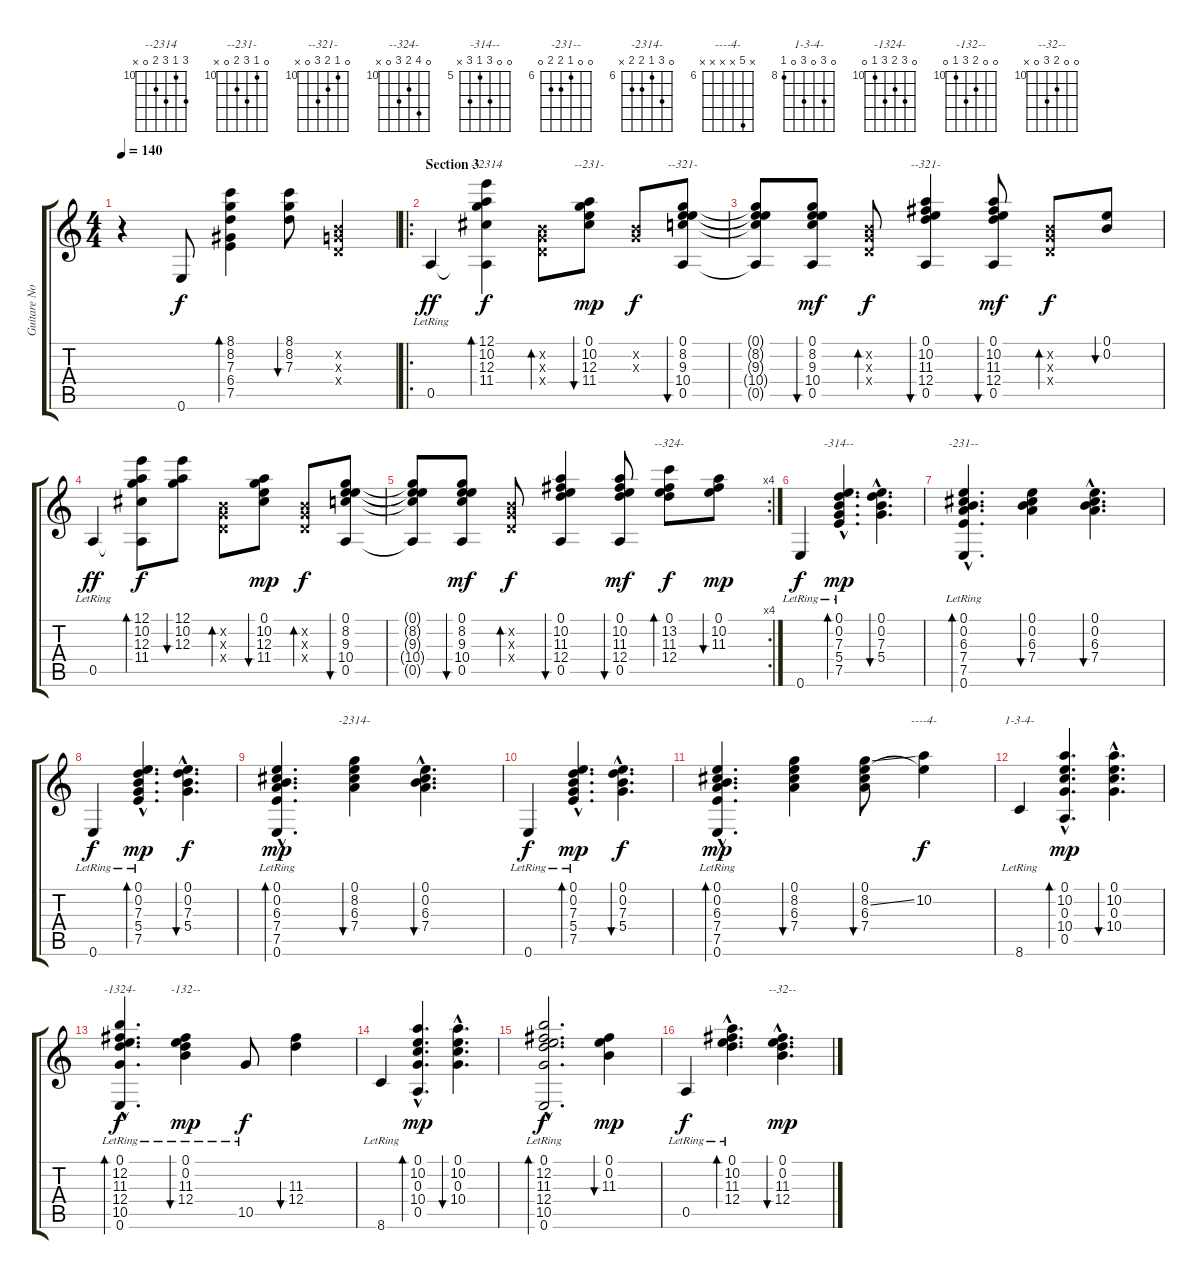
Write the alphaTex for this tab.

\track ("Guitare Novembre 2001" "Guitare No") {instrument acousticguitarnylon}
\staff {score tabs}
\tuning (E4 B3 G3 D3 A2 E2) {hide}
\chord ("--2314" 12 10 12 11 0 x) {firstfret 10}
\chord ("--231-" 0 10 12 11 0 x) {firstfret 10}
\chord ("--321-" 0 8 9 10 0 x) {firstfret 8}
\chord ("--321-" 0 10 11 12 0 x) {firstfret 10}
\chord ("--324-" 0 13 11 12 0 x) {firstfret 10}
\chord ("-314--" 0 0 7 5 7 x) {firstfret 5}
\chord ("-231--" 0 0 6 7 7 0) {firstfret 6}
\chord ("-2314-" 0 8 6 7 7 x) {firstfret 6}
\chord ("----4-" x 10 x x x x) {firstfret 6}
\chord ("1-3-4-" 0 10 0 10 0 8) {firstfret 8}
\chord ("-1324-" 0 12 11 12 10 0) {firstfret 10}
\chord ("-132--" 0 0 11 12 10 0) {firstfret 10}
\chord ("--32--" 0 0 11 12 0 x) {firstfret 10}
\ts (4 4)
\tempo 140
\clef g2
\ks c
r.4{dy f} 0.6.8 (8.1 8.2 7.3 6.4 7.5).4{bd 30} (8.1 8.2 7.3).8{bu 30} (0.2{x} 0.3{x} 0.4{x}).4 |
\ro
\section ("" "Section 3")
0.5{lr}.4{dy ff} (12.1 10.2 12.3 11.4 0.5{t}).4{bd 30 ch "--2314" dy f} (0.2{x} 0.3{x} 0.4{x}).8{bd 30} (0.1 10.2 12.3 11.4).8{bu 30 ch "--231-" dy mp} (0.2{x} 0.3{x}).8{dy f} (0.1 8.2 9.3 10.4 0.5).8{bu 30 ch "--321-"} |
(0.1{t} 8.2{t} 9.3{t} 10.4{t} 0.5{t}).8 (0.1 8.2 9.3 10.4 0.5).8{bu 30 dy mf} (0.2{x} 0.3{x} 0.4{x}).8{bd 30 dy f} (0.1 10.2 11.3 12.4 0.5).4{bu 30 ch "--321-"} (0.1 10.2 11.3 12.4 0.5).8{bu 30 dy mf} (0.2{x} 0.3{x} 0.4{x}).8{bd 30 dy f} (0.1 0.2).8{bu 30} |
0.5{lr}.4{dy ff} (12.1 10.2 12.3 11.4 0.5{t}).8{bd 30 dy f} (12.1 10.2 12.3).8{bu 30} (0.2{x} 0.3{x} 0.4{x}).8{bd 30} (0.1 10.2 12.3 11.4).8{bu 30 dy mp} (0.2{x} 0.3{x} 0.4{x}).8{bd 30 dy f} (0.1 8.2 9.3 10.4 0.5).8{bu 30} |
\rc 4
(0.1{t} 8.2{t} 9.3{t} 10.4{t} 0.5{t}).8 (0.1 8.2 9.3 10.4 0.5).8{bu 30 dy mf} (0.2{x} 0.3{x} 0.4{x}).8{bd 30 dy f} (0.1 10.2 11.3 12.4 0.5).4{bu 30} (0.1 10.2 11.3 12.4 0.5).8{bu 30 dy mf} (0.1 13.2 11.3 12.4).8{bd 30 ch "--324-" dy f} (0.1 10.2 11.3).8{bu 30 dy mp} |
0.6{lr}.4{dy f} (0.1{hac} 0.2{hac} 7.3{hac} 5.4{hac} 7.5{hac lr}).4{d bd 240 ch "-314--" dy mp} (0.1{hac} 0.2{hac} 7.3{hac} 5.4{hac}).4{d bu 60} |
(0.1{hac} 0.2{hac} 6.3{hac} 7.4{hac lr} 7.5{hac lr} 0.6{hac}).4{d bd 240 ch "-231--"} (0.1 0.2 6.3 7.4).4{bu 60} (0.1{hac} 0.2{hac} 6.3{hac} 7.4{hac}).4{d bu 60} |
0.6{lr}.4{dy f} (0.1{hac} 0.2{hac} 7.3{hac} 5.4{hac} 7.5{hac lr}).4{d bd 240 dy mp} (0.1{hac} 0.2{hac} 7.3{hac} 5.4{hac}).4{d bu 60 dy f} |
(0.1{hac} 0.2{hac} 6.3{hac} 7.4{hac} 7.5{hac lr} 0.6{hac lr}).4{d bd 240 dy mp} (0.1 8.2 6.3 7.4).4{bu 60 ch "-2314-"} (0.1{hac} 0.2{hac} 6.3{hac} 7.4{hac}).4{d bu 60} |
0.6{lr}.4{dy f} (0.1{hac} 0.2{hac} 7.3{hac} 5.4{hac} 7.5{hac lr}).4{d bd 240 dy mp} (0.1{hac} 0.2{hac} 7.3{hac} 5.4{hac}).4{d bu 60 dy f} |
(0.1{hac} 0.2{hac} 6.3{hac} 7.4{hac} 7.5{hac lr} 0.6{hac lr}).4{d bd 240 dy mp} (0.1 8.2 6.3 7.4).4{bu 60} (0.1 8.2{ss} 6.3 7.4).8{bu 60} (0.1{t} 10.2).4{ch "----4-" dy f} |
8.6{lr}.4{ch "1-3-4-"} (0.1{hac} 10.2{hac} 0.3{hac} 10.4{hac} 0.5{hac}).4{d bd 240 dy mp} (0.1{hac} 10.2{hac} 0.3{hac} 10.4{hac}).4{d bu 60} |
(0.1{hac} 12.2{hac} 11.3{hac} 12.4{hac} 10.5{hac lr} 0.6{hac lr}).4{d bd 240 ch "-1324-" dy f} (0.1{lr} 0.2{lr} 11.3{lr} 12.4{lr}).4{bu 60 ch "-132--" dy mp} 10.5{lr}.8{dy f} (11.3 12.4).4{bu 240} |
8.6{lr}.4 (0.1{hac} 10.2{hac} 0.3{hac} 10.4{hac} 0.5{hac}).4{d bd 240 dy mp} (0.1{hac} 10.2{hac} 0.3{hac} 10.4{hac}).4{d bu 60} |
(0.1{hac} 12.2{hac} 11.3{hac} 12.4{hac lr} 10.5{hac lr} 0.6{hac lr}).2{d bd 240 dy f} (0.1 0.2 11.3).4{bu 60 dy mp} |
0.5{lr}.4{dy f} (0.1{hac} 10.2{hac} 11.3{hac} 12.4{hac lr}).4{d bd 120} (0.1{hac} 0.2{hac} 11.3{hac} 12.4{hac}).4{d bu 60 ch "--32--" dy mp}
